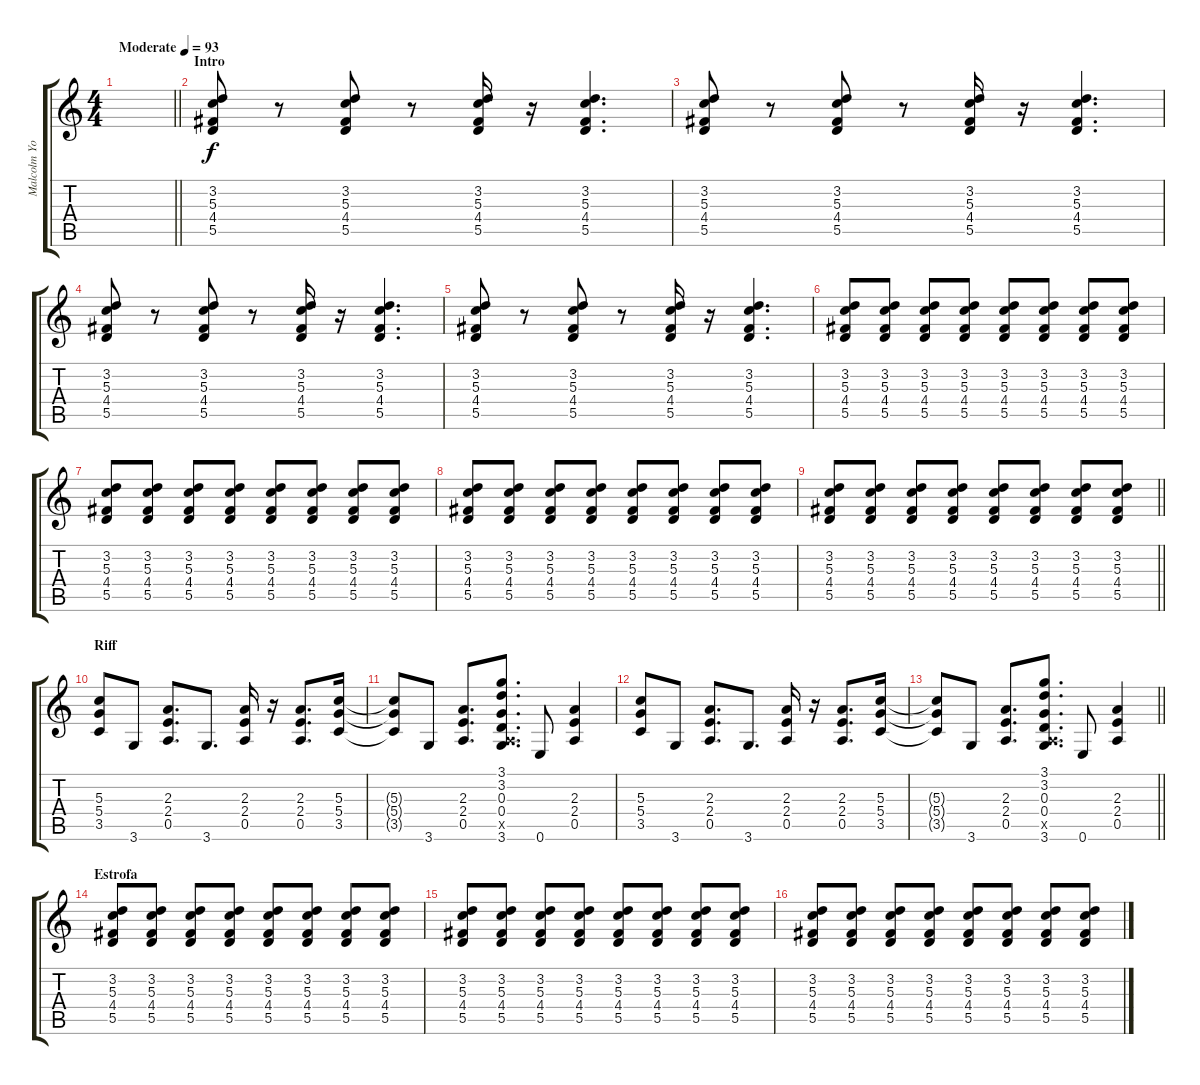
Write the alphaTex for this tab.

\track ("Malcolm Young" "Malcolm Yo") {instrument distortionguitar}
\staff {score tabs}
\tuning (E4 B3 G3 D3 A2 E2) {hide}
\ts (4 4)
\tempo (93 "Moderate")
\clef g2
\barLineRight lightlight
\ks c
|
\section ("" "Intro")
(3.2 5.3 4.4 5.5).8 r.8 (3.2 5.3 4.4 5.5).8 r.8 (3.2 5.3 4.4 5.5).16 r.16 (3.2 5.3 4.4 5.5).4{d} |
(3.2 5.3 4.4 5.5).8 r.8 (3.2 5.3 4.4 5.5).8 r.8 (3.2 5.3 4.4 5.5).16 r.16 (3.2 5.3 4.4 5.5).4{d} |
(3.2 5.3 4.4 5.5).8 r.8 (3.2 5.3 4.4 5.5).8 r.8 (3.2 5.3 4.4 5.5).16 r.16 (3.2 5.3 4.4 5.5).4{d} |
(3.2 5.3 4.4 5.5).8 r.8 (3.2 5.3 4.4 5.5).8 r.8 (3.2 5.3 4.4 5.5).16 r.16 (3.2 5.3 4.4 5.5).4{d} |
(3.2 5.3 4.4 5.5).8{volume 5} (3.2 5.3 4.4 5.5).8{volume 11} (3.2 5.3 4.4 5.5).8 (3.2 5.3 4.4 5.5).8 (3.2 5.3 4.4 5.5).8 (3.2 5.3 4.4 5.5).8 (3.2 5.3 4.4 5.5).8 (3.2 5.3 4.4 5.5).8 |
(3.2 5.3 4.4 5.5).8 (3.2 5.3 4.4 5.5).8 (3.2 5.3 4.4 5.5).8 (3.2 5.3 4.4 5.5).8 (3.2 5.3 4.4 5.5).8 (3.2 5.3 4.4 5.5).8 (3.2 5.3 4.4 5.5).8 (3.2 5.3 4.4 5.5).8 |
(3.2 5.3 4.4 5.5).8 (3.2 5.3 4.4 5.5).8 (3.2 5.3 4.4 5.5).8 (3.2 5.3 4.4 5.5).8 (3.2 5.3 4.4 5.5).8 (3.2 5.3 4.4 5.5).8 (3.2 5.3 4.4 5.5).8 (3.2 5.3 4.4 5.5).8 |
\barLineRight lightlight
(3.2 5.3 4.4 5.5).8 (3.2 5.3 4.4 5.5).8 (3.2 5.3 4.4 5.5).8 (3.2 5.3 4.4 5.5).8 (3.2 5.3 4.4 5.5).8 (3.2 5.3 4.4 5.5).8 (3.2 5.3 4.4 5.5).8 (3.2 5.3 4.4 5.5).8 |
\section ("" "Riff")
(5.3 5.4 3.5).8 3.6.8 (2.3 2.4 0.5).8{d} 3.6.8{d} (2.3 2.4 0.5).16 r.16 (2.3 2.4 0.5).8{d} (5.3 5.4 3.5).16 |
(5.3{t} 5.4{t} 3.5{t}).8 3.6.8 (2.3 2.4 0.5).8{d} (3.1 3.2 0.3 0.4 0.5{x} 3.6).8{d} 0.6.8 (2.3 2.4 0.5).4 |
(5.3 5.4 3.5).8 3.6.8 (2.3 2.4 0.5).8{d} 3.6.8{d} (2.3 2.4 0.5).16 r.16 (2.3 2.4 0.5).8{d} (5.3 5.4 3.5).16 |
\barLineRight lightlight
(5.3{t} 5.4{t} 3.5{t}).8 3.6.8 (2.3 2.4 0.5).8{d} (3.1 3.2 0.3 0.4 0.5{x} 3.6).8{d} 0.6.8 (2.3 2.4 0.5).4 |
\section ("" "Estrofa")
(3.2 5.3 4.4 5.5).8{volume 5} (3.2 5.3 4.4 5.5).8{volume 11} (3.2 5.3 4.4 5.5).8 (3.2 5.3 4.4 5.5).8 (3.2 5.3 4.4 5.5).8 (3.2 5.3 4.4 5.5).8 (3.2 5.3 4.4 5.5).8 (3.2 5.3 4.4 5.5).8 |
(3.2 5.3 4.4 5.5).8 (3.2 5.3 4.4 5.5).8 (3.2 5.3 4.4 5.5).8 (3.2 5.3 4.4 5.5).8 (3.2 5.3 4.4 5.5).8 (3.2 5.3 4.4 5.5).8 (3.2 5.3 4.4 5.5).8 (3.2 5.3 4.4 5.5).8 |
(3.2 5.3 4.4 5.5).8 (3.2 5.3 4.4 5.5).8 (3.2 5.3 4.4 5.5).8 (3.2 5.3 4.4 5.5).8 (3.2 5.3 4.4 5.5).8 (3.2 5.3 4.4 5.5).8 (3.2 5.3 4.4 5.5).8 (3.2 5.3 4.4 5.5).8
